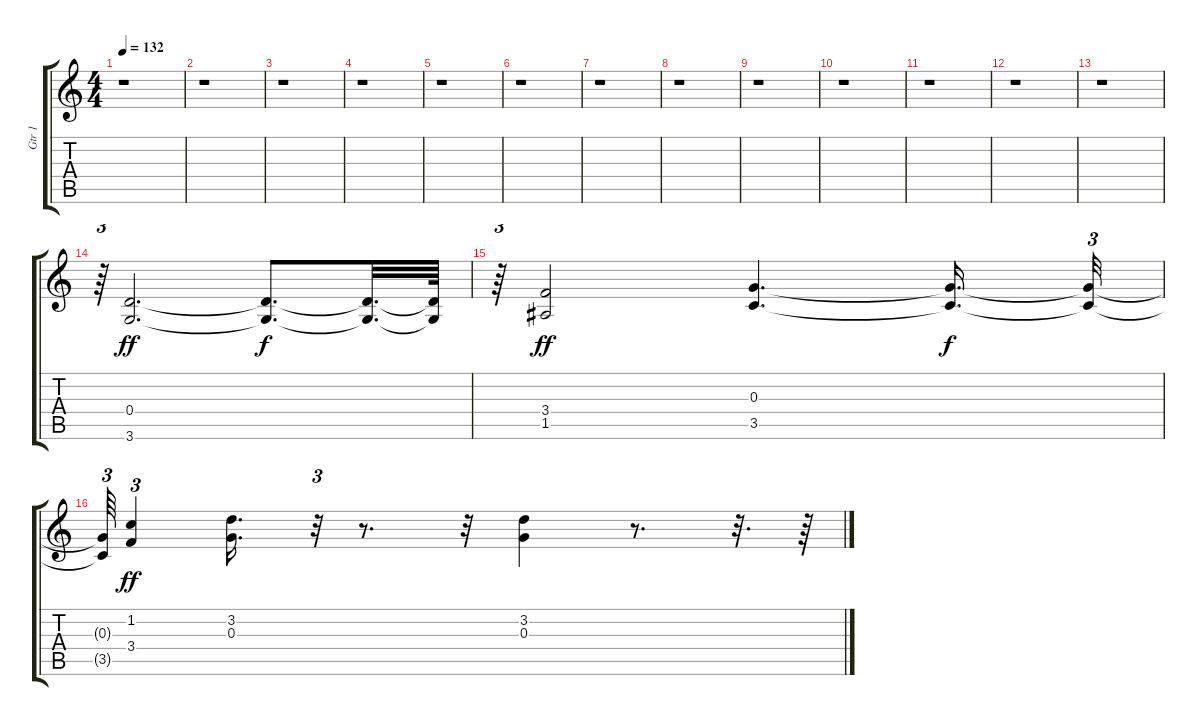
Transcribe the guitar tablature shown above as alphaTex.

\track ("Gtr 1" "Gtr 1") {instrument distortionguitar}
\staff {score tabs}
\tuning (E4 B3 G3 D3 A2 E2) {hide}
\ts (4 4)
\tempo 132
\clef g2
\ks c
r.1{dy f} |
r.1 |
r.1 |
r.1 |
r.1 |
r.1 |
r.1 |
r.1 |
r.1 |
r.1 |
r.1 |
r.1 |
r.1 |
r.64{tu (3 2)} (0.4 3.6).2{d dy ff} (0.4{t} 3.6{t}).8{d dy f} (0.4{t} 3.6{t}).32{d} (0.4{t} 3.6{t}).64 |
r.64{tu (3 2)} (3.4 1.5).2{dy ff} (0.3 3.5).4{d} (0.3{t} 3.5{t}).16{d dy f} (0.3{t} 3.5{t}).32{tu (3 2)} |
(0.3{t} 3.5{t}).64{tu (3 2)} (1.2 3.4).4{tu (3 2) dy ff} (3.2 0.3).16{d} r.32{tu (3 2)} r.8{d} r.32 (3.2 0.3).4 r.8{d} r.32{d} r.64
